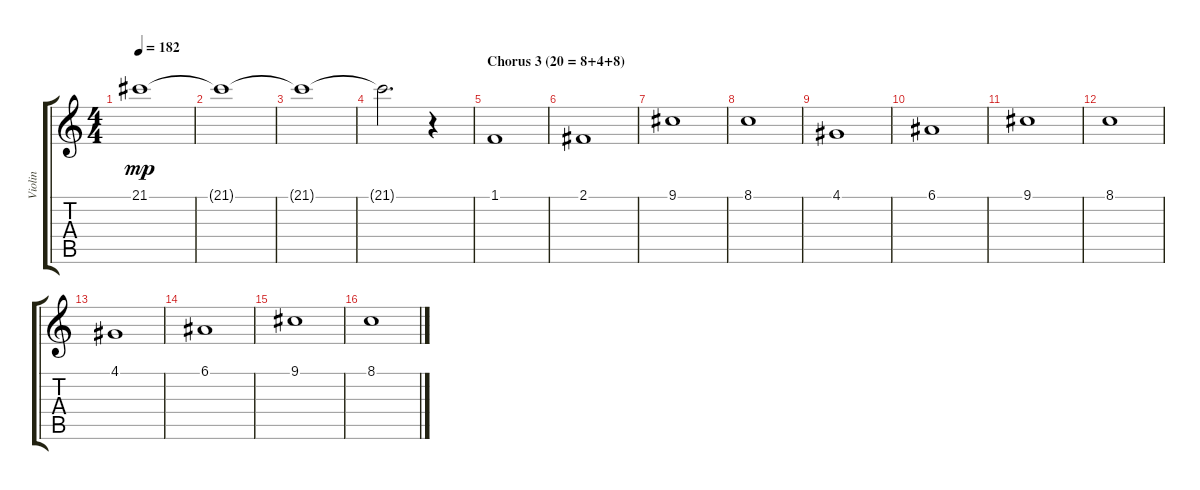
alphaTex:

\track ("Violin" "Violin") {instrument violin}
\staff {score tabs}
\tuning (E4 B3 G3 D3 A2 E2) {hide}
\ts (4 4)
\tempo 182
\clef g2
\ks c
21.1.1{dy mp} |
21.1{t}.1 |
21.1{t}.1 |
21.1{t}.2{d} r.4 |
\section ("" "Chorus 3 (20 = 8+4+8)")
1.1.1 |
2.1.1 |
9.1.1 |
8.1.1 |
4.1.1 |
6.1.1 |
9.1.1 |
8.1.1 |
4.1.1 |
6.1.1 |
9.1.1 |
8.1.1
